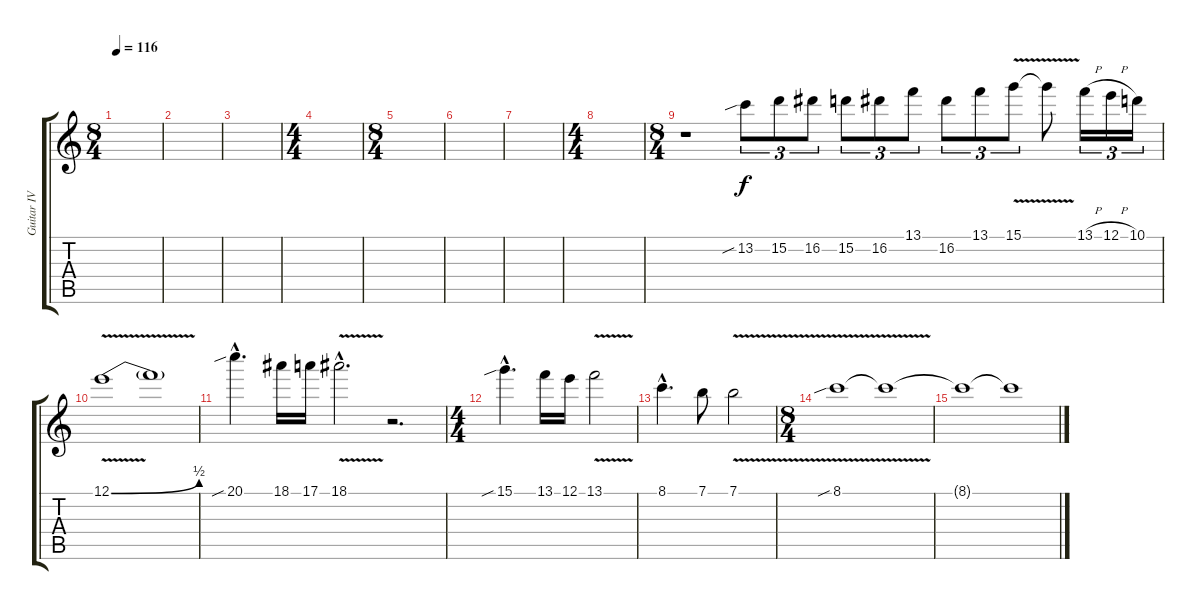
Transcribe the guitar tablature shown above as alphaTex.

\track ("Guitar IV" "Guitar IV") {instrument distortionguitar}
\staff {score tabs}
\tuning (E4 B3 G3 D3 A2 E2) {hide}
\ts (8 4)
\tempo 116
\clef g2
\ks c
|
|
|
\ts (4 4)
|
\ts (8 4)
|
|
|
\ts (4 4)
|
\ts (8 4)
r.1 13.2{sib}.8{tu (3 2)} 15.2.8{tu (3 2)} 16.2.8{tu (3 2)} 15.2.8{tu (3 2)} 16.2.8{tu (3 2)} 13.1.8{tu (3 2)} 16.2.8{tu (3 2)} 13.1.8{tu (3 2)} 15.1{v}.8{tu (3 2)} 15.1{t}.8 13.1{h}.16{tu (3 2)} 12.1{h}.16{tu (3 2)} 10.1.16{tu (3 2)} |
12.1{be (bend 0 0 60 2) v}.1 12.1{t}.1 |
20.1{sib hac}.4{d} 18.1.16 17.1.16 18.1{v hac}.2{d} r.2{d} |
\ts (4 4)
15.1{sib hac}.4{d} 13.1.16 12.1.16 13.1{v}.2 |
8.1{hac}.4{d} 7.1.8 7.1{v}.2 |
\ts (8 4)
8.1{v sib}.1 8.1{t}.1 |
8.1{t}.1 8.1{t}.1
